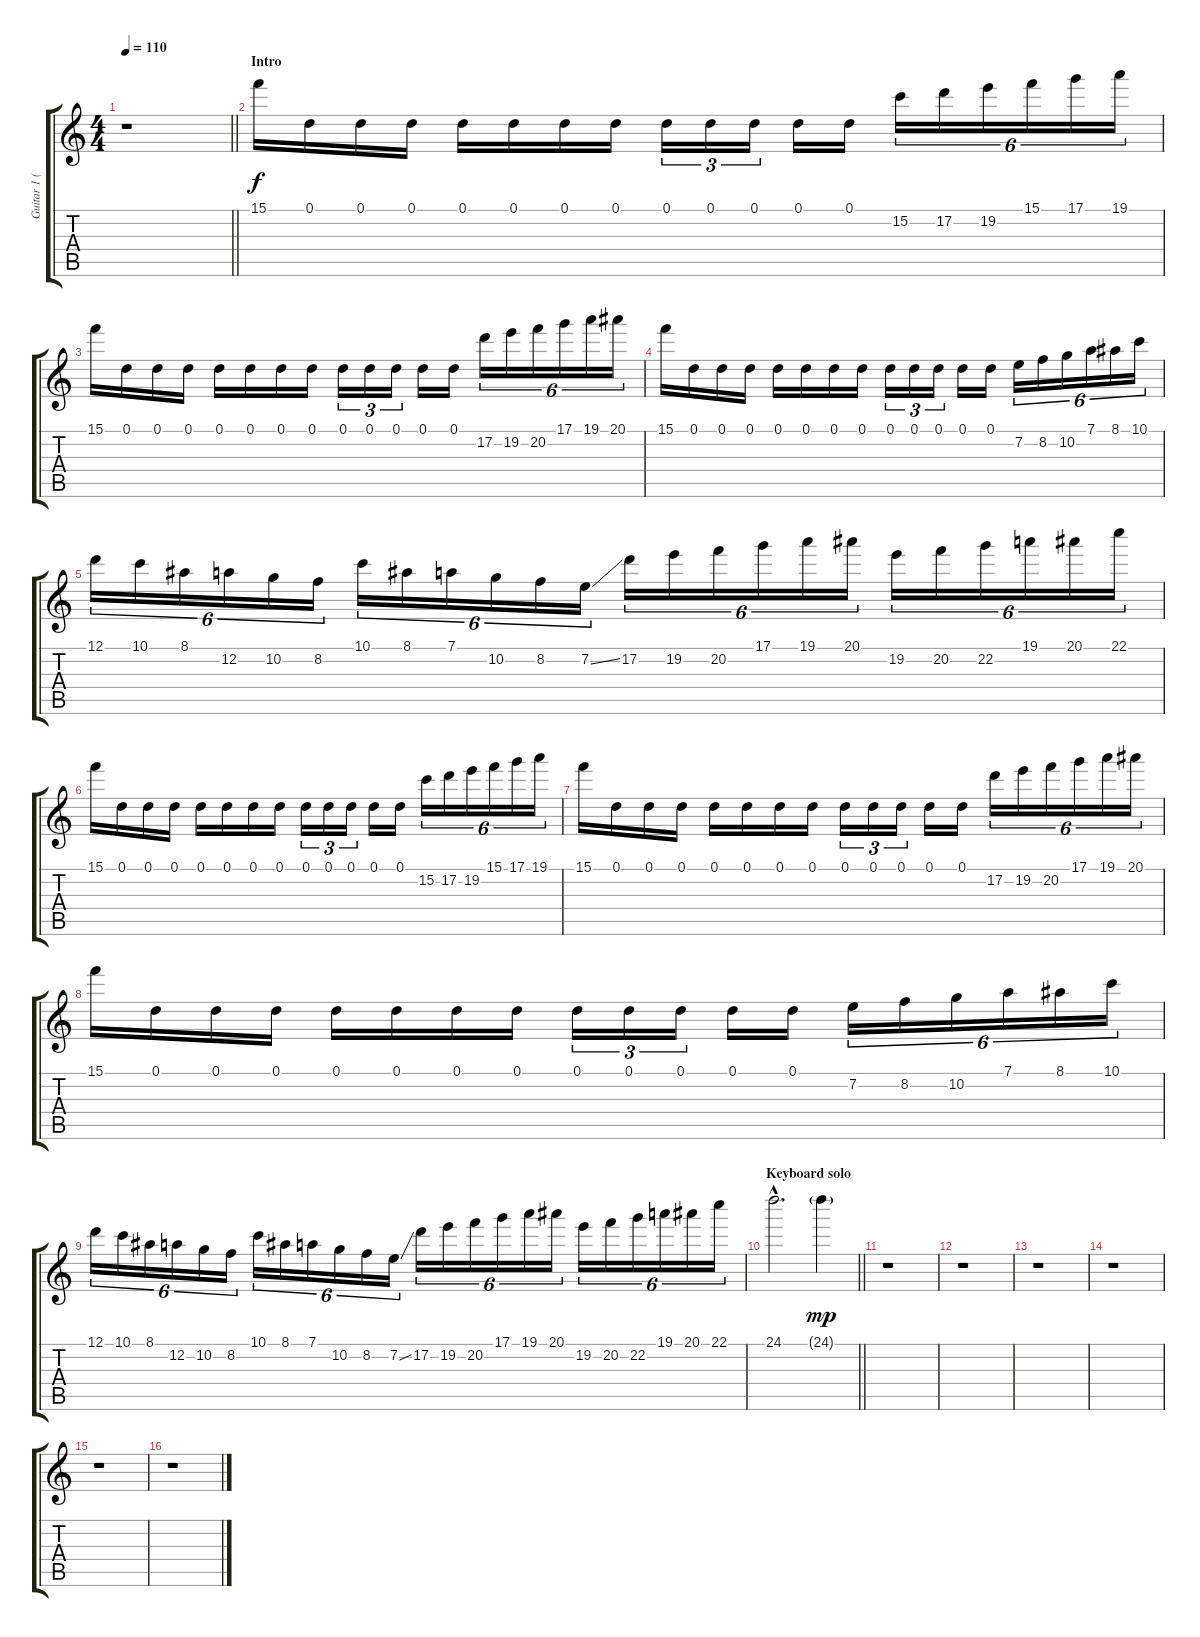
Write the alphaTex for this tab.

\track ("Guitar 1 (Lead)" "Guitar 1 (") {instrument overdrivenguitar}
\staff {score tabs}
\tuning (D4 A3 F3 C3 G2 D2) {hide}
\ts (4 4)
\tempo 110
\clef g2
\barLineRight lightlight
\ks c
r.1{dy f instrument overdrivenguitar} |
\section ("" "Intro")
15.1.16 0.1.16 0.1.16 0.1.16 0.1.16 0.1.16 0.1.16 0.1.16 0.1.16{tu (3 2)} 0.1.16{tu (3 2)} 0.1.16{tu (3 2)} 0.1.16 0.1.16 15.2.16{tu (6 4)} 17.2.16{tu (6 4)} 19.2.16{tu (6 4)} 15.1.16{tu (6 4)} 17.1.16{tu (6 4)} 19.1.16{tu (6 4)} |
15.1.16 0.1.16 0.1.16 0.1.16 0.1.16 0.1.16 0.1.16 0.1.16 0.1.16{tu (3 2)} 0.1.16{tu (3 2)} 0.1.16{tu (3 2)} 0.1.16 0.1.16 17.2.16{tu (6 4)} 19.2.16{tu (6 4)} 20.2.16{tu (6 4)} 17.1.16{tu (6 4)} 19.1.16{tu (6 4)} 20.1.16{tu (6 4)} |
15.1.16 0.1.16 0.1.16 0.1.16 0.1.16 0.1.16 0.1.16 0.1.16 0.1.16{tu (3 2)} 0.1.16{tu (3 2)} 0.1.16{tu (3 2)} 0.1.16 0.1.16 7.2.16{tu (6 4)} 8.2.16{tu (6 4)} 10.2.16{tu (6 4)} 7.1.16{tu (6 4)} 8.1.16{tu (6 4)} 10.1.16{tu (6 4)} |
12.1.16{tu (6 4)} 10.1.16{tu (6 4)} 8.1.16{tu (6 4)} 12.2.16{tu (6 4)} 10.2.16{tu (6 4)} 8.2.16{tu (6 4)} 10.1.16{tu (6 4)} 8.1.16{tu (6 4)} 7.1.16{tu (6 4)} 10.2.16{tu (6 4)} 8.2.16{tu (6 4)} 7.2{ss}.16{tu (6 4)} 17.2.16{tu (6 4)} 19.2.16{tu (6 4)} 20.2.16{tu (6 4)} 17.1.16{tu (6 4)} 19.1.16{tu (6 4)} 20.1.16{tu (6 4)} 19.2.16{tu (6 4)} 20.2.16{tu (6 4)} 22.2.16{tu (6 4)} 19.1.16{tu (6 4)} 20.1.16{tu (6 4)} 22.1.16{tu (6 4)} |
15.1.16 0.1.16 0.1.16 0.1.16 0.1.16 0.1.16 0.1.16 0.1.16 0.1.16{tu (3 2)} 0.1.16{tu (3 2)} 0.1.16{tu (3 2)} 0.1.16 0.1.16 15.2.16{tu (6 4)} 17.2.16{tu (6 4)} 19.2.16{tu (6 4)} 15.1.16{tu (6 4)} 17.1.16{tu (6 4)} 19.1.16{tu (6 4)} |
15.1.16 0.1.16 0.1.16 0.1.16 0.1.16 0.1.16 0.1.16 0.1.16 0.1.16{tu (3 2)} 0.1.16{tu (3 2)} 0.1.16{tu (3 2)} 0.1.16 0.1.16 17.2.16{tu (6 4)} 19.2.16{tu (6 4)} 20.2.16{tu (6 4)} 17.1.16{tu (6 4)} 19.1.16{tu (6 4)} 20.1.16{tu (6 4)} |
15.1.16 0.1.16 0.1.16 0.1.16 0.1.16 0.1.16 0.1.16 0.1.16 0.1.16{tu (3 2)} 0.1.16{tu (3 2)} 0.1.16{tu (3 2)} 0.1.16 0.1.16 7.2.16{tu (6 4)} 8.2.16{tu (6 4)} 10.2.16{tu (6 4)} 7.1.16{tu (6 4)} 8.1.16{tu (6 4)} 10.1.16{tu (6 4)} |
12.1.16{tu (6 4)} 10.1.16{tu (6 4)} 8.1.16{tu (6 4)} 12.2.16{tu (6 4)} 10.2.16{tu (6 4)} 8.2.16{tu (6 4)} 10.1.16{tu (6 4)} 8.1.16{tu (6 4)} 7.1.16{tu (6 4)} 10.2.16{tu (6 4)} 8.2.16{tu (6 4)} 7.2{ss}.16{tu (6 4)} 17.2.16{tu (6 4)} 19.2.16{tu (6 4)} 20.2.16{tu (6 4)} 17.1.16{tu (6 4)} 19.1.16{tu (6 4)} 20.1.16{tu (6 4)} 19.2.16{tu (6 4)} 20.2.16{tu (6 4)} 22.2.16{tu (6 4)} 19.1.16{tu (6 4)} 20.1.16{tu (6 4)} 22.1.16{tu (6 4)} |
\section ("" "Keyboard solo")
\barLineRight lightlight
24.1{hac}.2{d} 24.1{g}.4{dy mp} |
r.1 |
r.1 |
r.1 |
r.1 |
r.1 |
r.1
